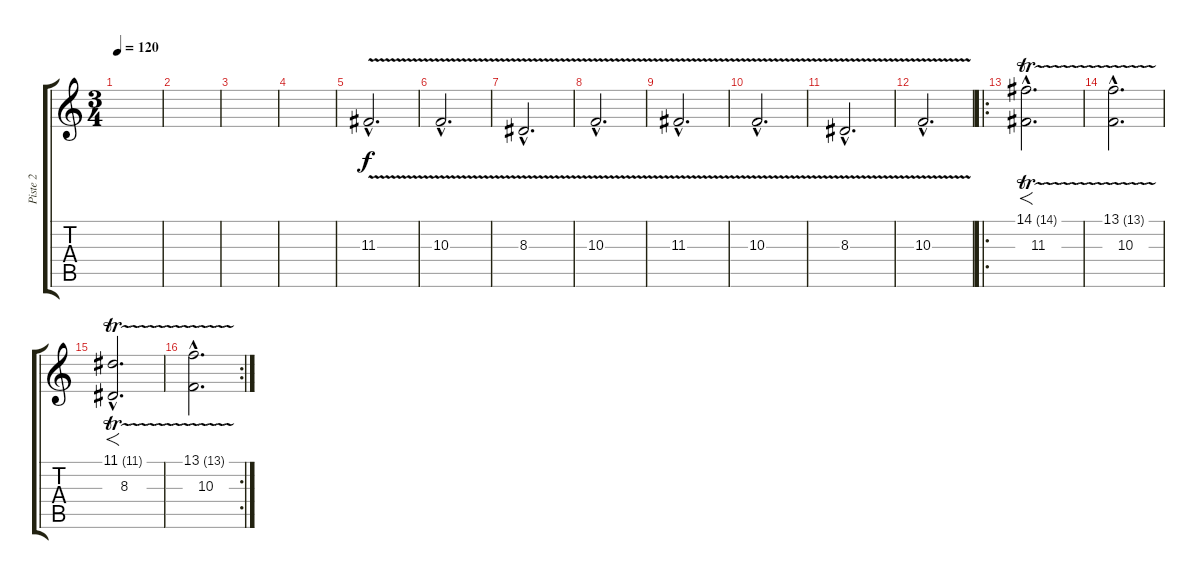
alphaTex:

\track ("Piste 2" "Piste 2") {instrument stringensemble1}
\staff {score tabs}
\tuning (E4 B3 G3 D3 A2 E2) {hide}
\ts (3 4)
\tempo 120
\clef g2
\ks c
|
|
|
|
11.3{v hac}.2{d} |
10.3{v hac}.2{d} |
8.3{v hac}.2{d} |
10.3{v hac}.2{d} |
11.3{v hac}.2{d} |
10.3{v hac}.2{d} |
8.3{v hac}.2{d} |
10.3{v hac}.2{d} |
\ro
(14.1{tr (14 16) hac} 11.3{hac}).2{f d instrument drawbarorgan} |
(13.1{tr (13 16) hac} 10.3{hac}).2{d} |
(11.1{tr (11 16) hac} 8.3{hac}).2{f d} |
\rc 2
(13.1{tr (13 16) hac} 10.3{hac}).2{d}
